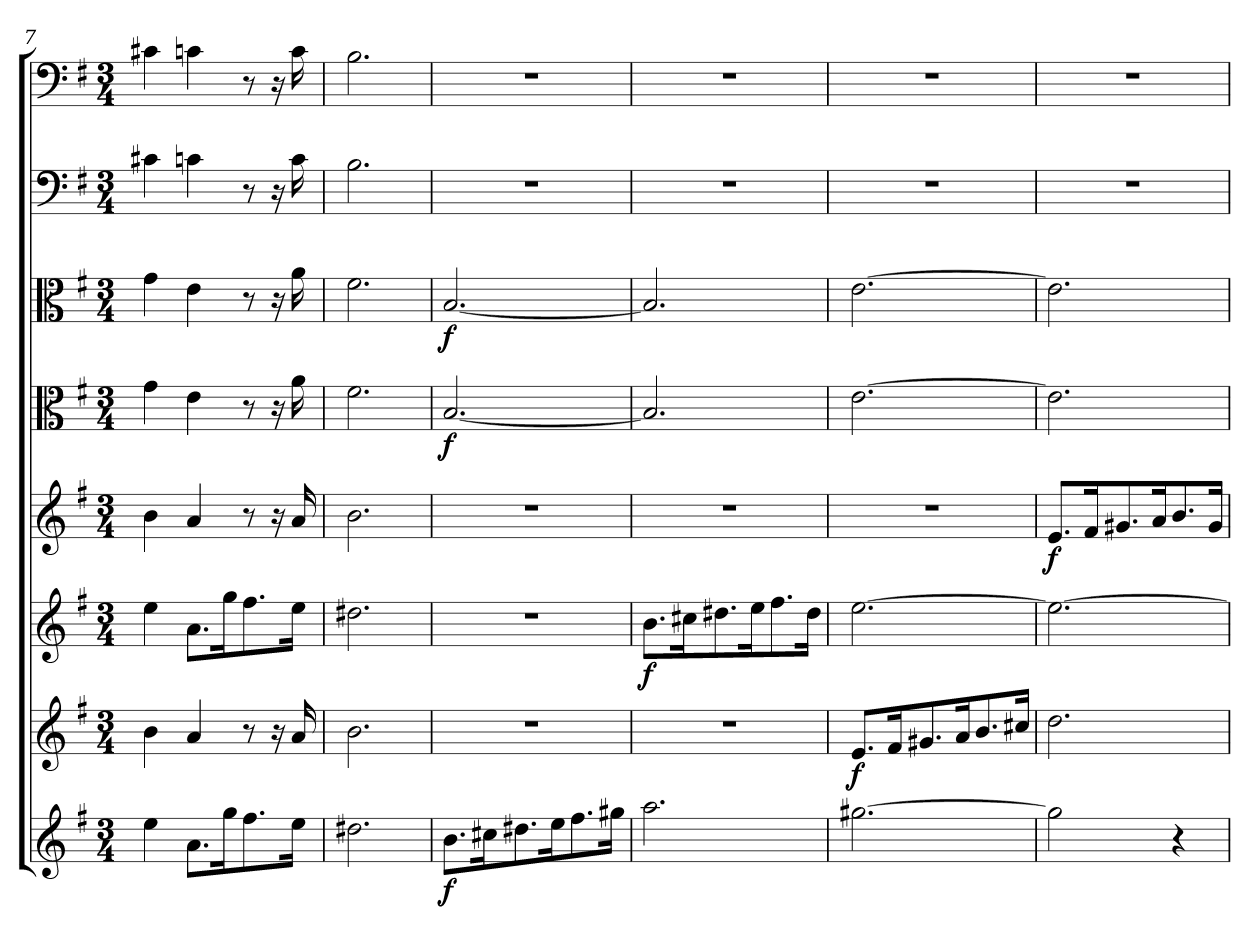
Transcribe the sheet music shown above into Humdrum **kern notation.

**kern	**dynam	**kern	**dynam	**kern	**dynam	**kern	**dynam	**kern	**dynam	**kern	**dynam	**kern	**kern
*part8	*part8	*part7	*part7	*part6	*part6	*part5	*part5	*part4	*part4	*part3	*part3	*part2	*part1
*staff8	*staff8	*staff7	*staff7	*staff6	*staff6	*staff5	*staff5	*staff4	*staff4	*staff3	*staff3	*staff2	*staff1
*clefG2	*	*clefG2	*	*clefG2	*	*clefG2	*	*clefC3	*	*clefC3	*	*clefF4	*clefF4
*k[f#]	*	*k[f#]	*	*k[f#]	*	*k[f#]	*	*k[f#]	*	*k[f#]	*	*k[f#]	*k[f#]
*e:	*	*e:	*	*e:	*	*e:	*	*e:	*	*e:	*	*e:	*e:
*M3/4	*	*M3/4	*	*M3/4	*	*M3/4	*	*M3/4	*	*M3/4	*	*M3/4	*M3/4
=7	=7	=7	=7	=7	=7	=7	=7	=7	=7	=7	=7	=7	=7
4ee\	.	4b\	.	4ee\	.	4b\	.	4g\	.	4g\	.	4c#X\	4c#X\
8.a\L	.	4a/	.	8.a\L	.	4a/	.	4e\	.	4e\	.	4cn\	4cn\
16gg\K	.	.	.	16gg\K	.	.	.	.	.	.	.	.	.
8.ff#\	.	8r	.	8.ff#\	.	8r	.	8r	.	8r	.	8r	8r
.	.	16r	.	.	.	16r	.	16r	.	16r	.	16r	16r
16ee\Jk	.	16a/	.	16ee\Jk	.	16a/	.	16a\	.	16a\	.	16c\	16c\
=8	=8	=8	=8	=8	=8	=8	=8	=8	=8	=8	=8	=8	=8
2.dd#X\	.	2.b\	.	2.dd#X\	.	2.b\	.	2.f#\	.	2.f#\	.	2.B\	2.B\
=9	=9	=9	=9	=9	=9	=9	=9	=9	=9	=9	=9	=9	=9
8.b\L	f	2.r	.	2.r	.	2.r	.	[2.B/	f	[2.B/	f	2.r	2.r
16cc#X\K	.	.	.	.	.	.	.	.	.	.	.	.	.
8.dd#X\	.	.	.	.	.	.	.	.	.	.	.	.	.
16ee\K	.	.	.	.	.	.	.	.	.	.	.	.	.
8.ff#\	.	.	.	.	.	.	.	.	.	.	.	.	.
16gg#X\Jk	.	.	.	.	.	.	.	.	.	.	.	.	.
=10	=10	=10	=10	=10	=10	=10	=10	=10	=10	=10	=10	=10	=10
2.aa\	.	2.r	.	8.b\L	f	2.r	.	2.B/]	.	2.B/]	.	2.r	2.r
.	.	.	.	16cc#X\K	.	.	.	.	.	.	.	.	.
.	.	.	.	8.dd#X\	.	.	.	.	.	.	.	.	.
.	.	.	.	16ee\K	.	.	.	.	.	.	.	.	.
.	.	.	.	8.ff#\	.	.	.	.	.	.	.	.	.
.	.	.	.	16dd#\Jk	.	.	.	.	.	.	.	.	.
=11	=11	=11	=11	=11	=11	=11	=11	=11	=11	=11	=11	=11	=11
[2.gg#X\	.	8.e/L	f	[2.ee\	.	2.r	.	[2.e\	.	[2.e\	.	2.r	2.r
.	.	16f#/K	.	.	.	.	.	.	.	.	.	.	.
.	.	8.g#X/	.	.	.	.	.	.	.	.	.	.	.
.	.	16a/K	.	.	.	.	.	.	.	.	.	.	.
.	.	8.b/	.	.	.	.	.	.	.	.	.	.	.
.	.	16cc#X/Jk	.	.	.	.	.	.	.	.	.	.	.
=12	=12	=12	=12	=12	=12	=12	=12	=12	=12	=12	=12	=12	=12
2gg#\]	.	2.dd\	.	2.ee\_	.	8.e/L	f	2.e\]	.	2.e\]	.	2.r	2.r
.	.	.	.	.	.	16f#/K	.	.	.	.	.	.	.
.	.	.	.	.	.	8.g#X/	.	.	.	.	.	.	.
.	.	.	.	.	.	16a/K	.	.	.	.	.	.	.
4r	.	.	.	.	.	8.b/	.	.	.	.	.	.	.
.	.	.	.	.	.	16g#/Jk	.	.	.	.	.	.	.
=	=	=	=	=	=	=	=	=	=	=	=	=	=
*-	*-	*-	*-	*-	*-	*-	*-	*-	*-	*-	*-	*-	*-
